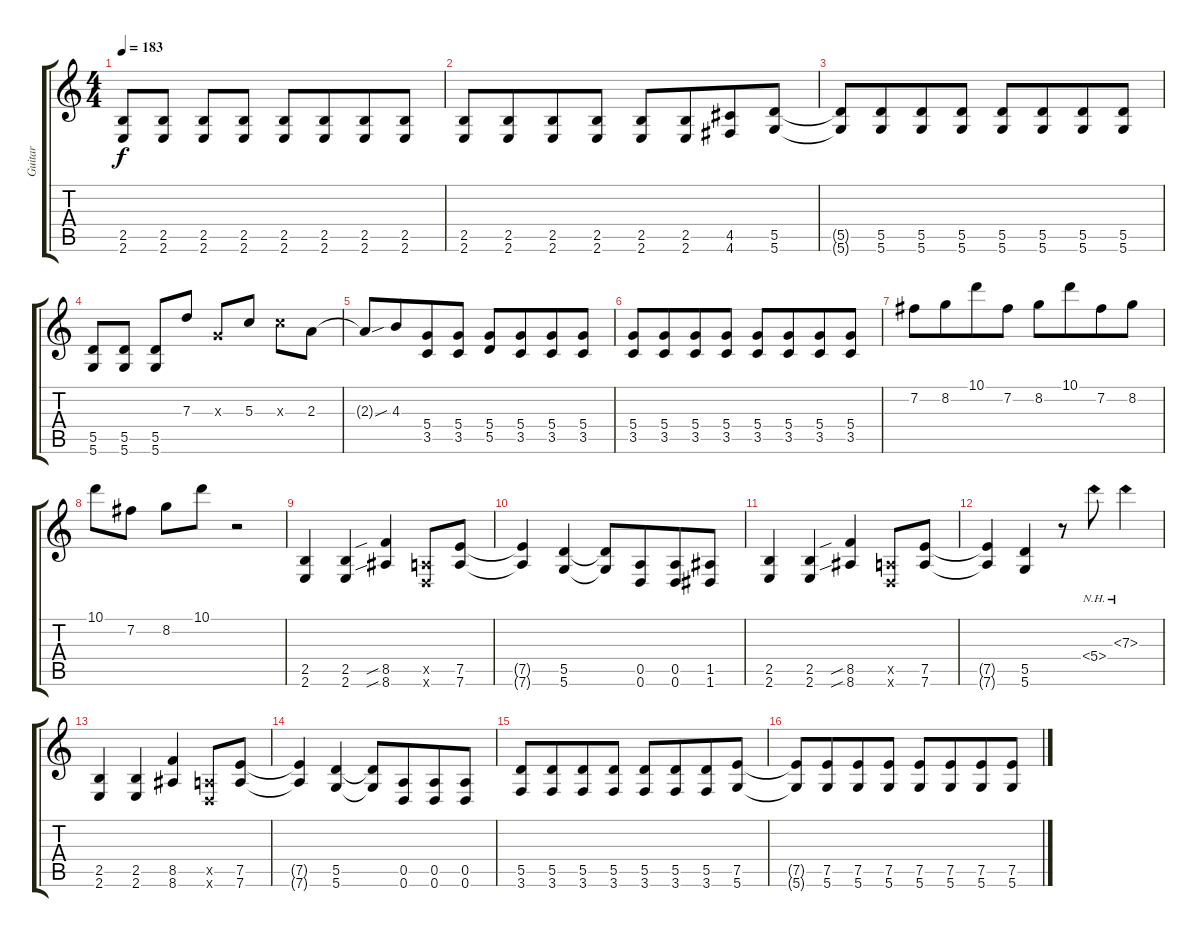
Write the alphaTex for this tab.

\track ("Guitar" "Guitar") {instrument distortionguitar}
\staff {score tabs}
\tuning (E4 B3 G3 D3 A2 D2) {hide}
\ts (4 4)
\tempo 183
\clef g2
\ks c
(2.5 2.6).8{dy f} (2.5 2.6).8 (2.5 2.6).8 (2.5 2.6).8 (2.5 2.6).8 (2.5 2.6).8{beam merge} (2.5 2.6).8 (2.5 2.6).8 |
(2.5 2.6).8 (2.5 2.6).8{beam merge} (2.5 2.6).8 (2.5 2.6).8 (2.5 2.6).8 (2.5 2.6).8{beam merge} (4.5 4.6).8 (5.5 5.6).8 |
(5.5{t} 5.6{t}).8 (5.5 5.6).8{beam merge} (5.5 5.6).8 (5.5 5.6).8 (5.5 5.6).8 (5.5 5.6).8{beam merge} (5.5 5.6).8 (5.5 5.6).8 |
(5.5 5.6).8 (5.5 5.6).8 (5.5 5.6).8 7.3.8 0.3{x}.8 5.3.8 5.3{x}.8 2.3.8 |
2.3{sou t}.8 4.3.8{beam merge} (5.4 3.5).8 (5.4 3.5).8 (5.4 5.5).8 (5.4 3.5).8{beam merge} (5.4 3.5).8 (5.4 3.5).8 |
(5.4 3.5).8 (5.4 3.5).8{beam merge} (5.4 3.5).8 (5.4 3.5).8 (5.4 3.5).8 (5.4 3.5).8{beam merge} (5.4 3.5).8 (5.4 3.5).8 |
7.2.8 8.2.8{beam merge} 10.1.8 7.2.8 8.2.8 10.1.8{beam merge} 7.2.8 8.2.8 |
10.1.8 7.2.8 8.2.8 10.1.8 r.2 |
(2.5 2.6).4 (2.5 2.6).4 (8.5{sib} 8.6{sib}).4 (0.5{x} 0.6{x}).8 (7.5 7.6).8 |
(7.5{t} 7.6{t}).4 (5.5 5.6).4 (5.5{t} 5.6{t}).8 (0.5 0.6).8{beam merge} (0.5 0.6).8 (1.5 1.6).8 |
(2.5 2.6).4 (2.5 2.6).4 (8.5{sib} 8.6{sib}).4 (0.5{x} 0.6{x}).8 (7.5 7.6).8 |
(7.5{t} 7.6{t}).4 (5.5 5.6).4 r.8 5.4{nh}.8 7.3{nh}.4 |
(2.5 2.6).4 (2.5 2.6).4 (8.5 8.6).4 (0.5{x} 0.6{x}).8 (7.5 7.6).8 |
(7.5{t} 7.6{t}).4 (5.5 5.6).4 (5.5{t} 5.6{t}).8 (0.5 0.6).8{beam merge} (0.5 0.6).8 (0.5 0.6).8 |
(5.5 3.6).8 (5.5 3.6).8{beam merge} (5.5 3.6).8 (5.5 3.6).8 (5.5 3.6).8 (5.5 3.6).8{beam merge} (5.5 3.6).8 (7.5 5.6).8 |
(7.5{t} 5.6{t}).8 (7.5 5.6).8{beam merge} (7.5 5.6).8 (7.5 5.6).8 (7.5 5.6).8 (7.5 5.6).8{beam merge} (7.5 5.6).8 (7.5 5.6).8
